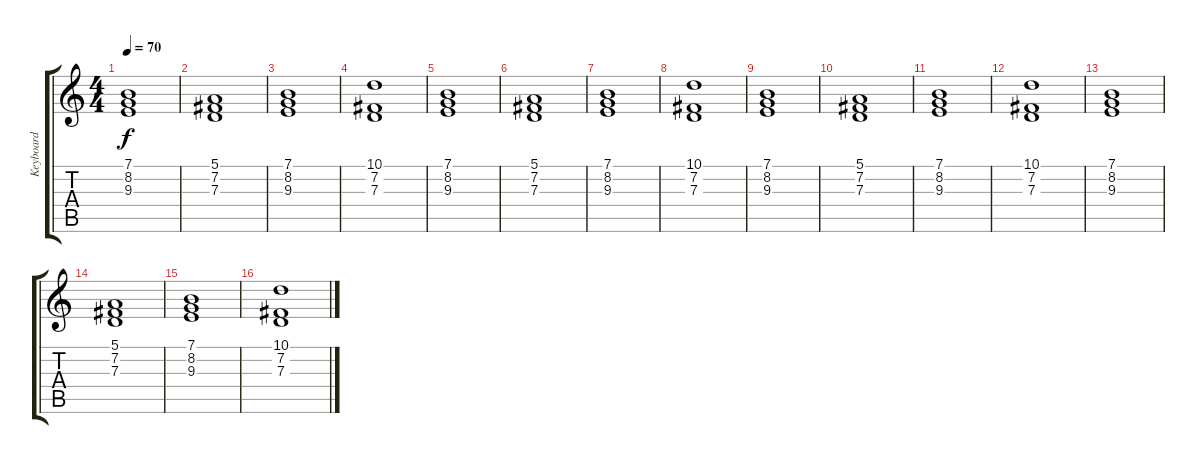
\track ("Keyboard" "Keyboard") {instrument stringensemble1}
\staff {score tabs}
\tuning (E4 B3 G3 D3 A2 E2) {hide}
\ts (4 4)
\tempo 70
\clef g2
\ks c
(7.1 8.2 9.3).1{dy f} |
(5.1 7.2 7.3).1 |
(7.1 8.2 9.3).1 |
(10.1 7.2 7.3).1 |
(7.1 8.2 9.3).1 |
(5.1 7.2 7.3).1 |
(7.1 8.2 9.3).1 |
(10.1 7.2 7.3).1 |
(7.1 8.2 9.3).1 |
(5.1 7.2 7.3).1 |
(7.1 8.2 9.3).1 |
(10.1 7.2 7.3).1 |
(7.1 8.2 9.3).1 |
(5.1 7.2 7.3).1 |
(7.1 8.2 9.3).1 |
(10.1 7.2 7.3).1
